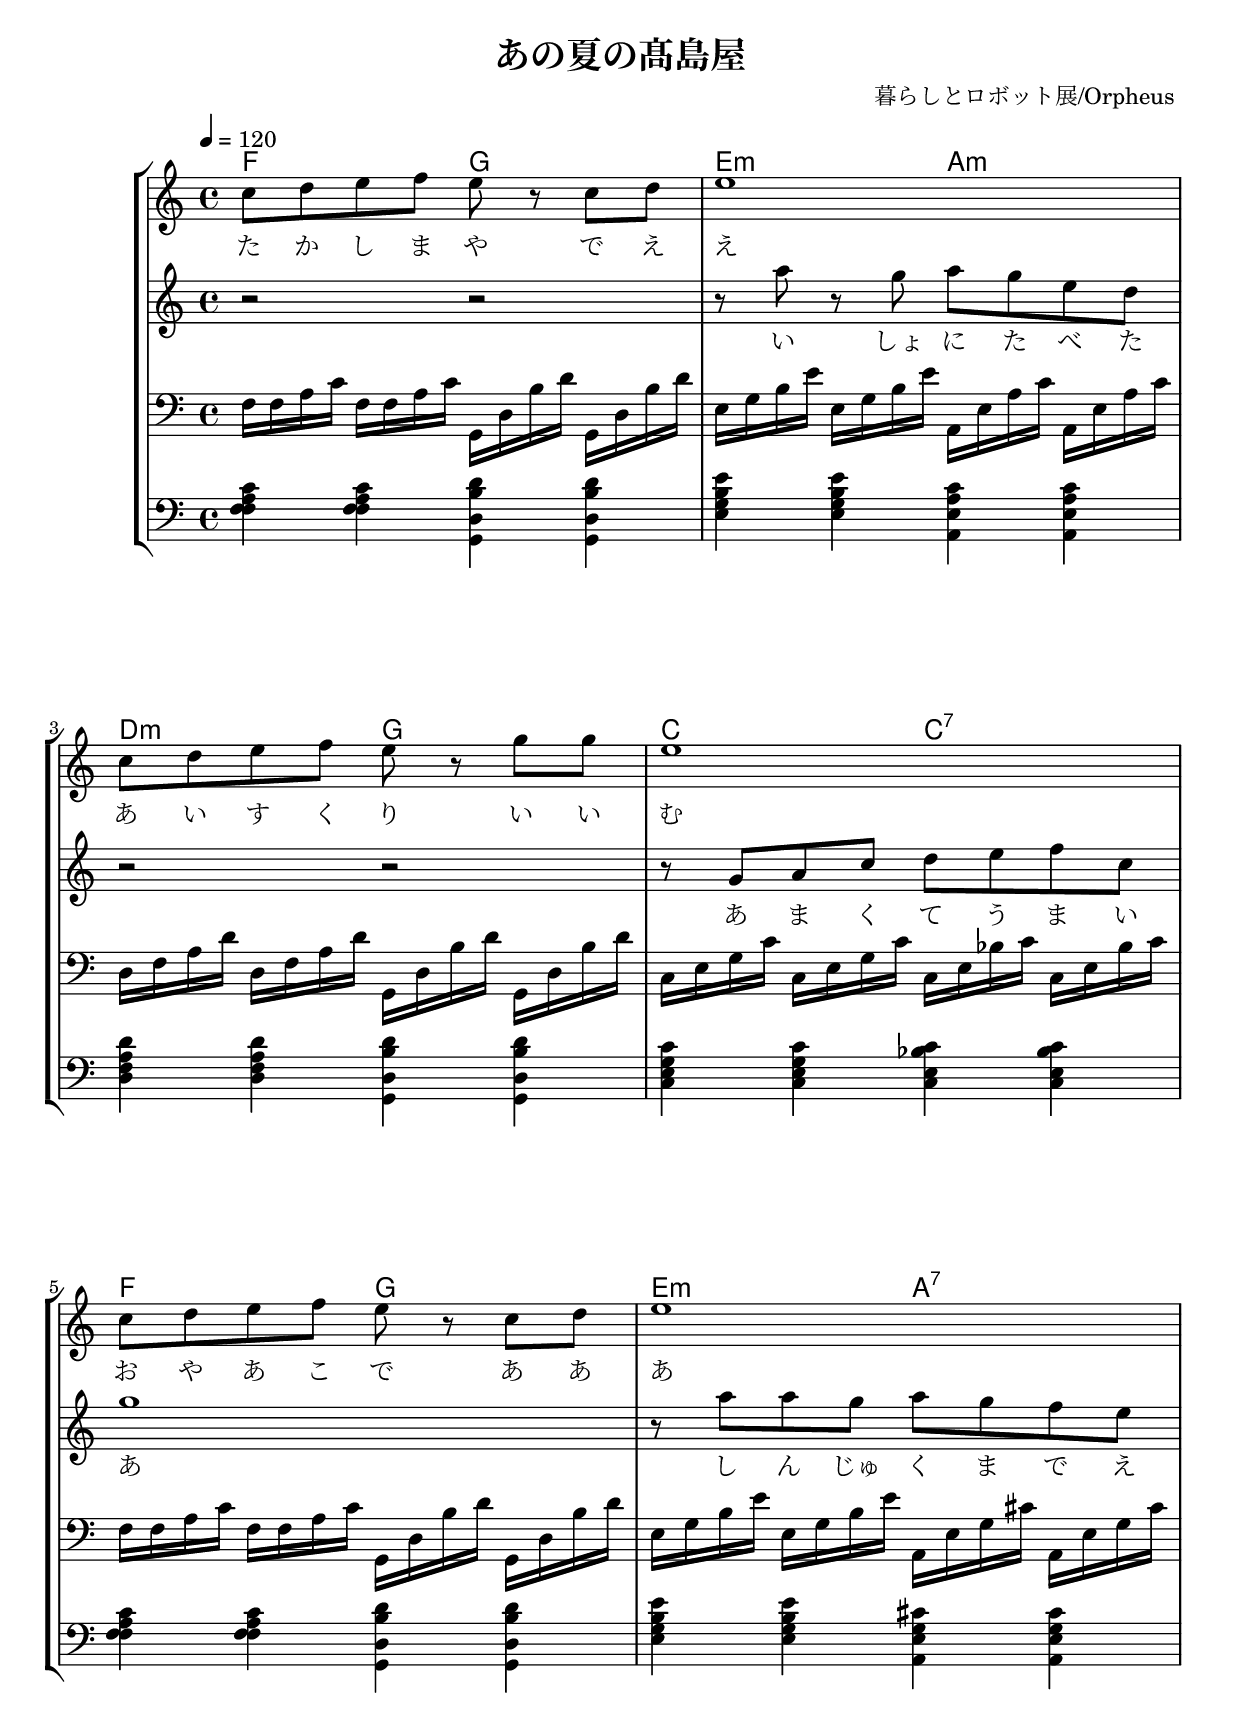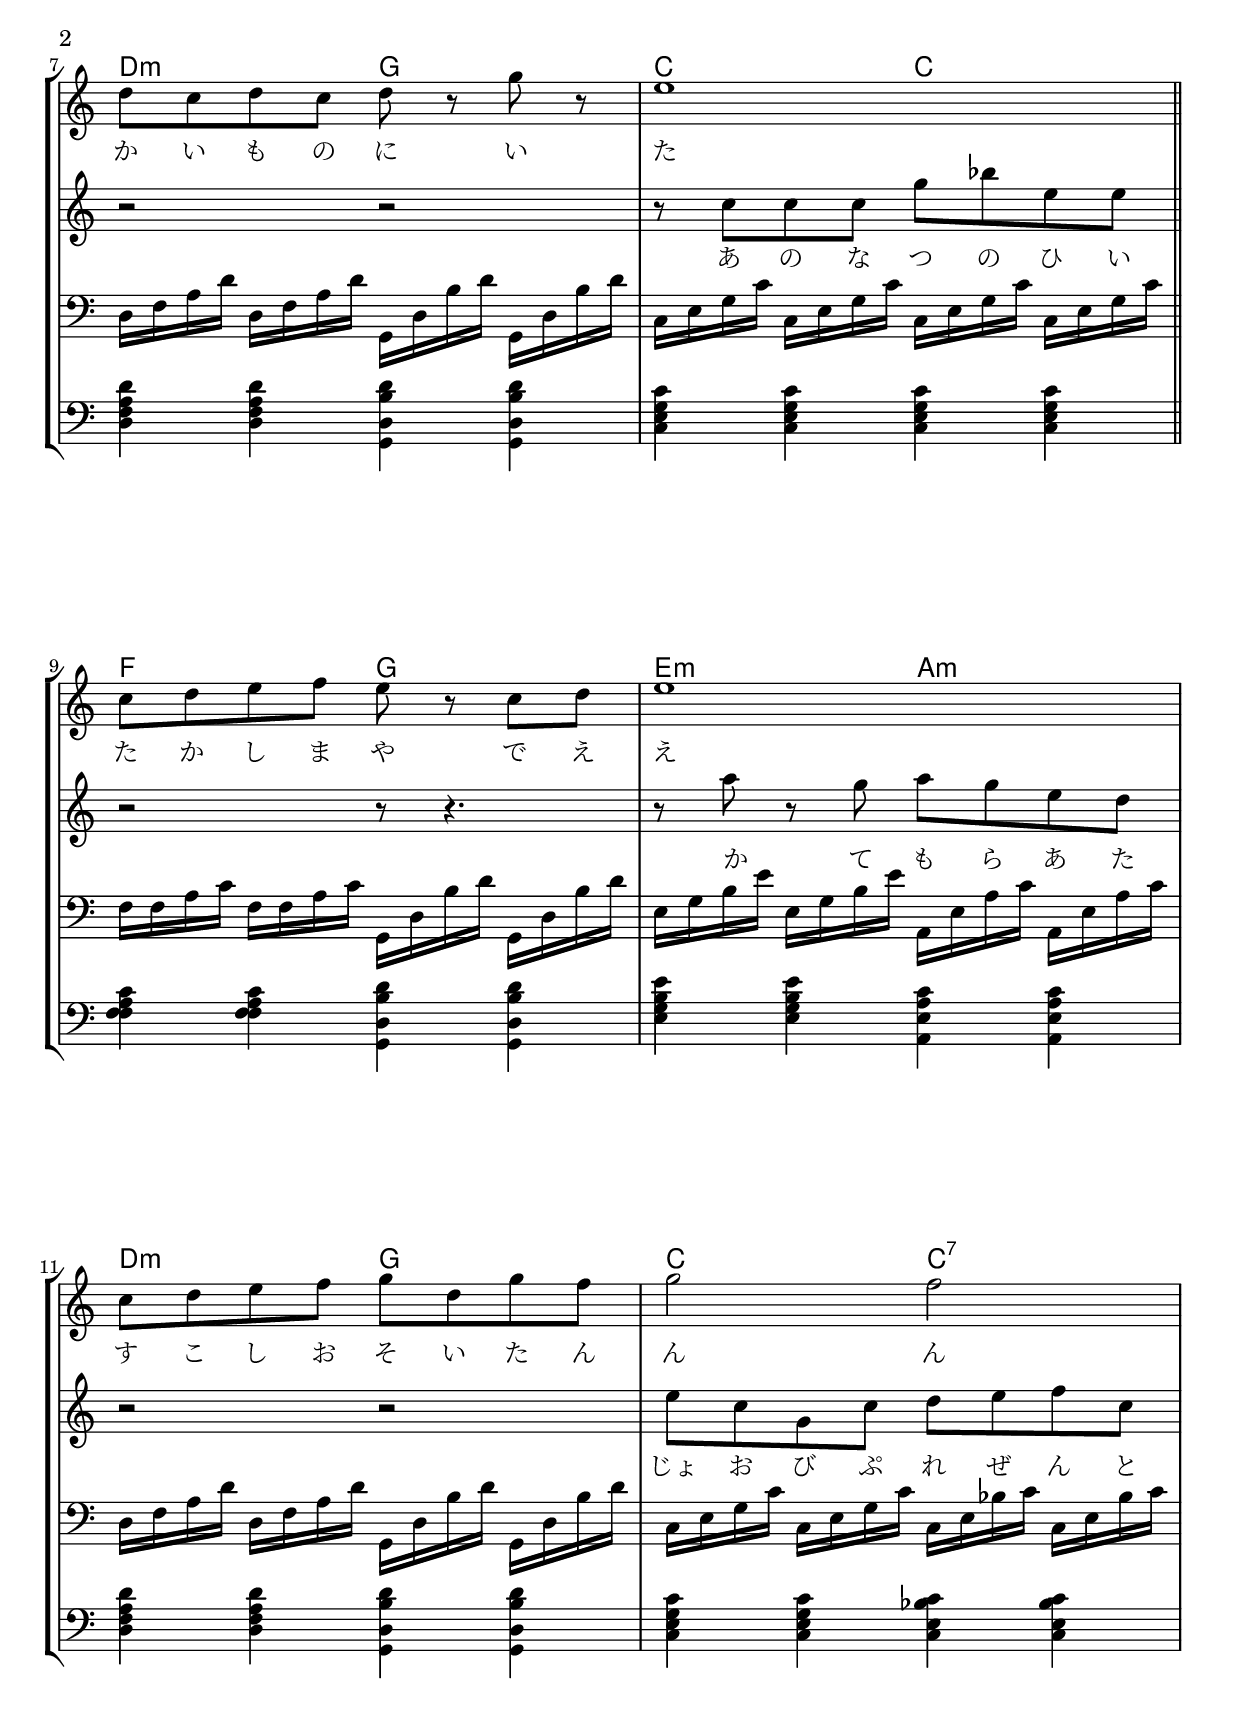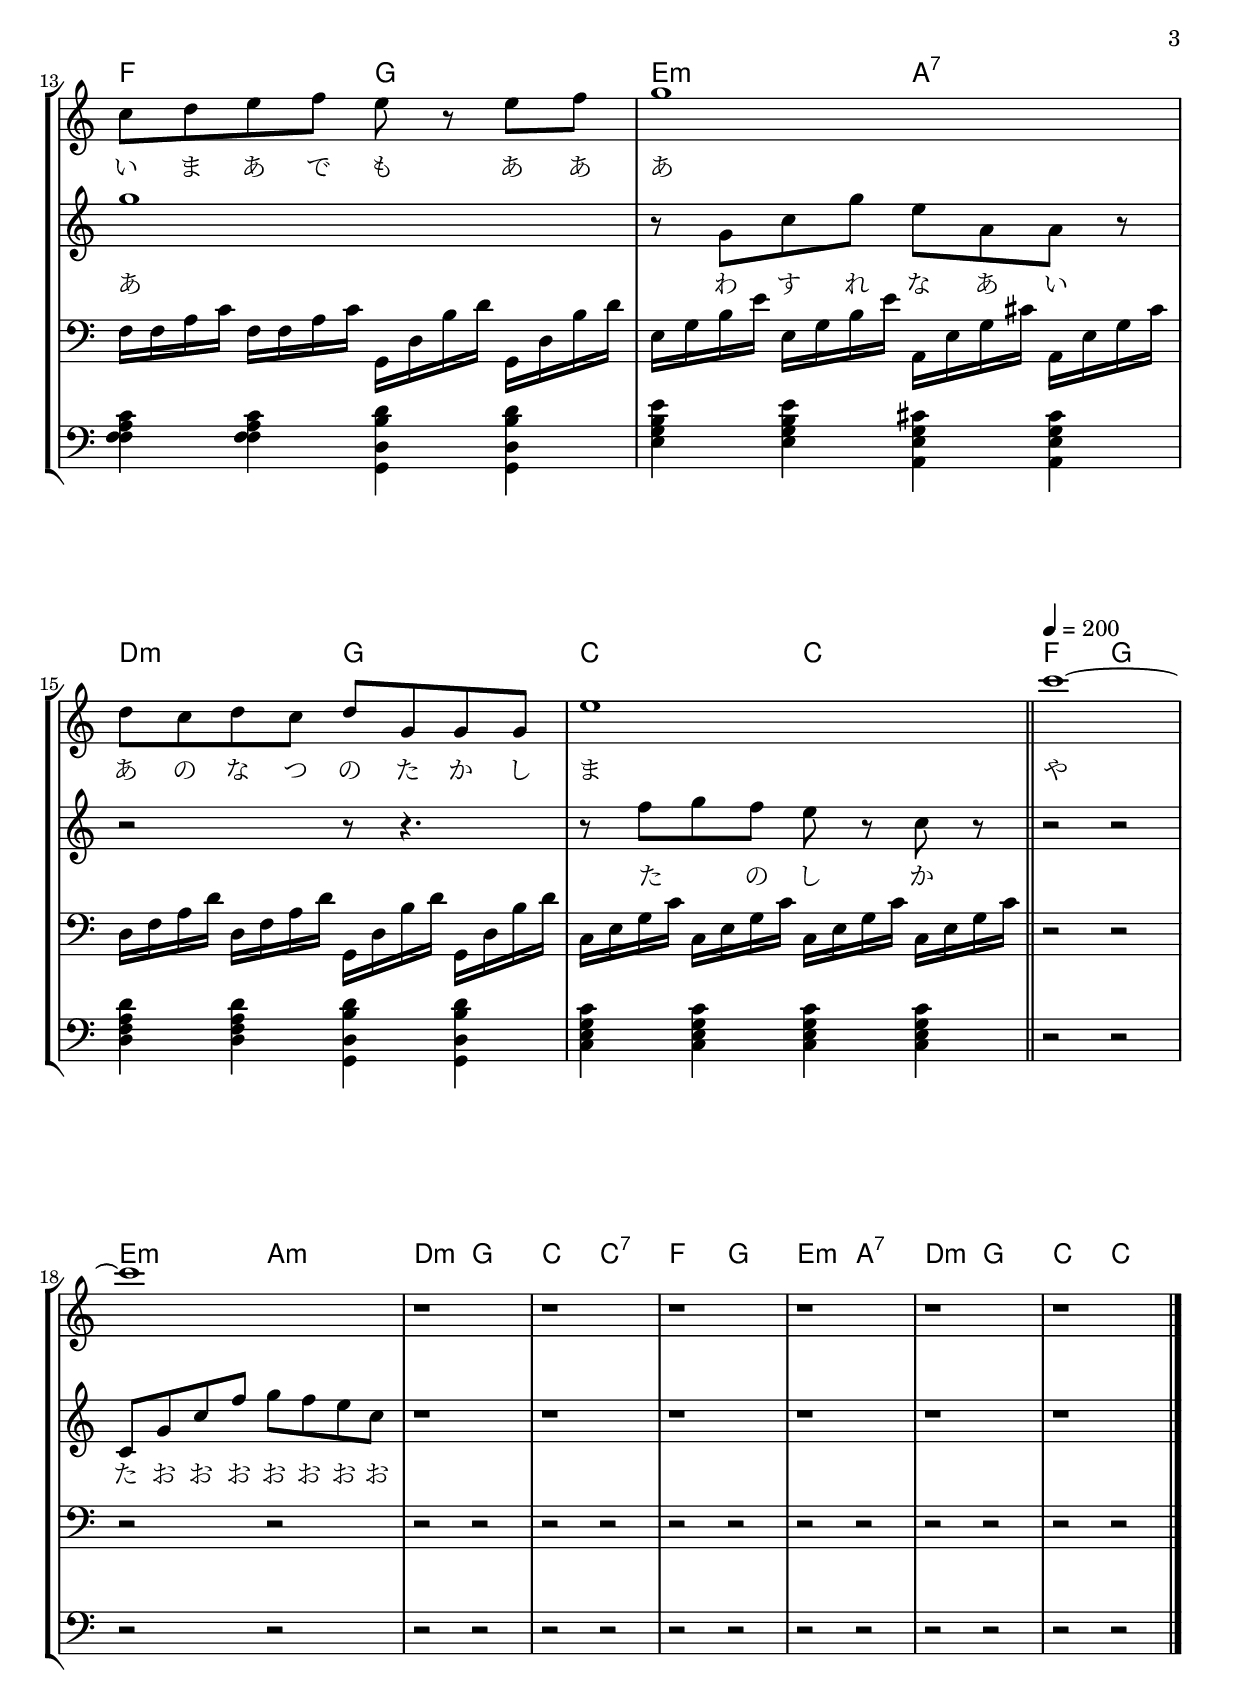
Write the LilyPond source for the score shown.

\version "2.12.1"

\header {
	title = \markup {あの夏の髙島屋}
	composer = \markup \center-column {"暮らしとロボット展/Orpheus "}
}

harmony = \chordmode {
	f2 g e:m a:m d:m g c c:7 f g e:m a:7 d:m g c c 

	f g e:m a:m d:m g c c:7 f g e:m a:7 d:m g c c 

	f g e:m a:m d:m g c c:7 f g e:m a:7 d:m g c c 
}

melody = {
	\set Staff.midiInstrument = #"mmi0.38"
		\key c \major
	\tempo 4 = 120
c''8  d''8  e''8  f''8  e''8  r8  c''8  d''8 
	e''1 
	c''8  d''8  e''8  f''8  e''8  r8  g''8  g''8 
	e''1 
	c''8  d''8  e''8  f''8  e''8  r8  c''8  d''8 
	e''1 
	d''8  c''8  d''8  c''8  d''8  r8  g''8  r8 
	e''1
	\set Staff.midiInstrument = #"mmi0.38"
	c''8  d''8  e''8  f''8  e''8  r8  c''8  d''8 
	e''1 
	c''8  d''8  e''8  f''8  g''8  d''8  g''8  f''8 
	g''2  f''2 
	c''8  d''8  e''8  f''8  e''8  r8  e''8  f''8 
	g''1 
	d''8  c''8  d''8  c''8  d''8  g'8  g'8  g'8 
	e''1
	\set Staff.midiInstrument = #"mmi0.38"
		\tempo 4 = 200
c'''1~ 
	c'''1
 	r1 r1 r1 r1 r1 r1 	\bar "|."
}

words = \lyricmode {
	た  か  し  ま  や  で  え  え  あ  い  す  く  り  い  い  む  お  や  あ  こ  で  あ  あ  あ  か  い  も  の  に  い  た  
	た  か  し  ま  や  で  え  え  す  こ  し  お  そ  い  た  ん  ん  ん  い  ま  あ  で  も  あ  あ  あ  あ  の  な  つ  の  た  か  し  ま  
	や  
}

secondmelody = {
	\set Staff.midiInstrument = #"mmi0.38"
		\key c \major
	\tempo 4 = 120
r2  r2 
	r8  a''8  r8  g''8  a''8  g''8  e''8  d''8 
	r2  r2 
	r8  g'8  a'8  c''8  d''8  e''8  f''8  c''8 
	g''1 
	r8  a''8  a''8  g''8  a''8  g''8  f''8  e''8 
	r2  r2 
	r8  c''8  c''8  c''8  g''8  bes''8  e''8  e''8
	\set Staff.midiInstrument = #"mmi0.38"
	r2~r8  r4. 
	r8  a''8  r8  g''8  a''8  g''8  e''8  d''8 
	r2  r2 
	e''8  c''8  g'8  c''8  d''8  e''8  f''8  c''8 
	g''1 
	r8  g'8  c''8  g''8  e''8  a'8  a'8  r8 
	r2~r8  r4. 
	r8  f''8  g''8  f''8  e''8  r8  c''8  r8
	\set Staff.midiInstrument = #"FX 3 (crystal)"
		\tempo 4 = 200
r2  r2 
	c'8  g'8  c''8  f''8  g''8  f''8  e''8  c''8 
	r1 
	r1
	r1 r1 r1 r1 	\bar "|."
}

secondwords = \lyricmode {
	い  しょ  に  た  べ  た  あ  ま  く  て  う  ま  い  あ  し  ん  じゅ  く  ま  で  え  あ  の  な  つ  の  ひ  い  
	か  て  も  ら  あ  た  じょ  お  び  ぷ  れ  ぜ  ん  と  あ  わ  す  れ  な  あ  い  た  の  し  か  た  
	お  お  お  お  お  お  お  お  
}

tempochange = {
	\tempo 4 = 120
	r1 | r1 | r1 | r1 | r1 | r1 | r1 | r1 \bar "||"
	\tempo 4 = 120
	r1 | r1 | r1 | r1 | r1 | r1 | r1 | r1 \bar "||"
	\tempo 4 = 200
	r1 | r1 | r1 | r1 | r1 | r1 | r1 | r1 \bar "|."
}

mainacc = {
	\clef bass
	\set Staff.midiInstrument = #"Brass Section"
	\key c \major
	\tempo 4 = 120
	f16 f a c' f f a c'
	g,16 d b d' g, d b d'
	e16 g b e' e g b e'
	a,16 e a c' a, e a c'
	d16 f a d' d f a d'
	g,16 d b d' g, d b d'
	c16 e g c' c e g c'
	c16 e bes c' c e bes c'
	f16 f a c' f f a c'
	g,16 d b d' g, d b d'
	e16 g b e' e g b e'
	a,16 e g cis' a, e g cis'
	d16 f a d' d f a d'
	g,16 d b d' g, d b d'
	c16 e g c' c e g c'
	c16 e g c' c e g c'
	\bar "||"

	\set Staff.midiInstrument = #"Brass Section"
	f16 f a c' f f a c'
	g,16 d b d' g, d b d'
	e16 g b e' e g b e'
	a,16 e a c' a, e a c'
	d16 f a d' d f a d'
	g,16 d b d' g, d b d'
	c16 e g c' c e g c'
	c16 e bes c' c e bes c'
	f16 f a c' f f a c'
	g,16 d b d' g, d b d'
	e16 g b e' e g b e'
	a,16 e g cis' a, e g cis'
	d16 f a d' d f a d'
	g,16 d b d' g, d b d'
	c16 e g c' c e g c'
	c16 e g c' c e g c'
	\bar "||"

	\set Staff.midiInstrument = #"Woodblock"
	\tempo 4 = 200
	r2
	r2
	r2
	r2
	r2
	r2
	r2
	r2
	r2
	r2
	r2
	r2
	r2
	r2
	r2
	r2
	\bar "|."
}

subacc = {
	\clef bass
	\set Staff.midiInstrument = #"FX 4 (atmosphere)"
	\key c \major
	\tempo 4 = 120
	<f f a c'>4 <f f a c'>4
	<g, d b d'>4 <g, d b d'>4
	<e g b e'>4 <e g b e'>4
	<a, e a c'>4 <a, e a c'>4
	<d f a d'>4 <d f a d'>4
	<g, d b d'>4 <g, d b d'>4
	<c e g c'>4 <c e g c'>4
	<c e bes c'>4 <c e bes c'>4
	<f f a c'>4 <f f a c'>4
	<g, d b d'>4 <g, d b d'>4
	<e g b e'>4 <e g b e'>4
	<a, e g cis'>4 <a, e g cis'>4
	<d f a d'>4 <d f a d'>4
	<g, d b d'>4 <g, d b d'>4
	<c e g c'>4 <c e g c'>4
	<c e g c'>4 <c e g c'>4
	\bar "||"

	\set Staff.midiInstrument = #"FX 4 (atmosphere)"
	<f f a c'>4 <f f a c'>4
	<g, d b d'>4 <g, d b d'>4
	<e g b e'>4 <e g b e'>4
	<a, e a c'>4 <a, e a c'>4
	<d f a d'>4 <d f a d'>4
	<g, d b d'>4 <g, d b d'>4
	<c e g c'>4 <c e g c'>4
	<c e bes c'>4 <c e bes c'>4
	<f f a c'>4 <f f a c'>4
	<g, d b d'>4 <g, d b d'>4
	<e g b e'>4 <e g b e'>4
	<a, e g cis'>4 <a, e g cis'>4
	<d f a d'>4 <d f a d'>4
	<g, d b d'>4 <g, d b d'>4
	<c e g c'>4 <c e g c'>4
	<c e g c'>4 <c e g c'>4
	\bar "||"

	\set Staff.midiInstrument = #"FX 4 (atmosphere)"
	\tempo 4 = 200
	r2
	r2
	r2
	r2
	r2
	r2
	r2
	r2
	r2
	r2
	r2
	r2
	r2
	r2
	r2
	r2
	\bar "|."
}

percA = {
	\drummode {
	r8 cymr16 cymr16 cymr8 cymr16 cymr16 cymr8 cymr16 cymr16 cymr8 cymr8  |cymr8 cymr16 cymr16 cymr8 cymr16 cymr16 cymr8 cymr16 cymr16 cymr8 cymr8  |cymr8 cymr16 cymr16 cymr8 cymr16 cymr16 cymr8 cymr16 cymr16 cymr8 cymr16 cymr16  |cymr8 cymr16 cymr16 cymr8 cymr16 cymr16 cymr8 cymr16 cymr16 cymr8 cymr8  |r8 cymr16 cymr16 cymr8 cymr16 cymr16 cymr8 cymr16 cymr16 cymr8 cymr8  |cymr8 cymr16 cymr16 cymr8 cymr16 cymr16 cymr8 cymr16 cymr16 cymr8 cymr8  |cymr8 cymr16 cymr16 cymr8 cymr16 cymr16 cymr8 cymr16 cymr16 cymr8 cymr16 cymr16  |cymr8 cymr16 cymr16 cymr8 cymr16 cymr16 cymr8 cymr16 cymr16 cymr8 cymr8  \bar "||"
	r8 cymr16 cymr16 cymr8 cymr16 cymr16 cymr8 cymr16 cymr16 cymr8 cymr8  |cymr8 cymr16 cymr16 cymr8 cymr16 cymr16 cymr8 cymr16 cymr16 cymr8 cymr8  |cymr8 cymr16 cymr16 cymr8 cymr16 cymr16 cymr8 cymr16 cymr16 cymr8 cymr16 cymr16  |cymr8 cymr16 cymr16 cymr8 cymr16 cymr16 cymr8 cymr16 cymr16 cymr8 cymr8  |r8 cymr16 cymr16 cymr8 cymr16 cymr16 cymr8 cymr16 cymr16 cymr8 cymr8  |cymr8 cymr16 cymr16 cymr8 cymr16 cymr16 cymr8 cymr16 cymr16 cymr8 cymr8  |cymr8 cymr16 cymr16 cymr8 cymr16 cymr16 cymr8 cymr16 cymr16 cymr8 cymr16 cymr16  |cymr8 cymr16 cymr16 cymr8 cymr16 cymr16 cymr8 cymr16 cymr16 cymr8 cymr8  \bar "||"
	r1 |r1 |r1 |r1 |r1 |r1 |r1 |r1 \bar "|."
	}
}

percB = {
	\drummode {
	r4 sn2 sn4  |r4 sn8 sn4. sn4  |r4 sn2 sn4  |r4 sn8 sn4. sn4  |r4 sn2 sn4  |r4 sn8 sn4. sn4  |r4 sn2 sn4  |r4 sn2 sn8 sn16 sn16  \bar "||"
	r4 sn2 sn4  |r4 sn8 sn4. sn4  |r4 sn2 sn4  |r4 sn8 sn4. sn4  |r4 sn2 sn4  |r4 sn8 sn4. sn4  |r4 sn2 sn4  |r4 sn2 sn8 sn16 sn16  \bar "||"
	r1 |r1 |r1 |r1 |r1 |r1 |r1 |r1 \bar "|."
	}
}

percC = {
	\drummode {
	bd8. bd16 bd8. bd16 bd8. bd16 bd8. bd16  |bd8. bd16 bd8. bd16 bd8. bd16 bd4  |bd8. bd16 bd8. bd16 bd8. bd16 bd8. bd16  |bd8. bd16 bd8. bd16 bd8. bd16 bd4  |bd8. bd16 bd8. bd16 bd8. bd16 bd8. bd16  |bd8. bd16 bd8. bd16 bd8. bd16 bd4  |bd8. bd16 bd8. bd16 bd8. bd16 bd8. bd16  |bd8. bd16 bd8. bd16 bd8. bd16 bd8. bd16  \bar "||"
	bd8. bd16 bd8. bd16 bd8. bd16 bd8. bd16  |bd8. bd16 bd8. bd16 bd8. bd16 bd4  |bd8. bd16 bd8. bd16 bd8. bd16 bd8. bd16  |bd8. bd16 bd8. bd16 bd8. bd16 bd4  |bd8. bd16 bd8. bd16 bd8. bd16 bd8. bd16  |bd8. bd16 bd8. bd16 bd8. bd16 bd4  |bd8. bd16 bd8. bd16 bd8. bd16 bd8. bd16  |bd8. bd16 bd8. bd16 bd8. bd16 bd8. bd16  \bar "||"
	r1 |r1 |r1 |r1 |r1 |r1 |r1 |r1 \bar "|."
	}
}

percD = {
	\drummode {
	r1  |r2 r16 tommh4. r16  |r1  |r2 r16 tommh4. r16  |r1  |r2 r16 tommh4. r16  |r1  |r4. tommh2 r8  \bar "||"
	r1  |r2 r16 tommh4. r16  |r1  |r2 r16 tommh4. r16  |r1  |r2 r16 tommh4. r16  |r1  |r4. tommh2 r8  \bar "||"
	r1 |r1 |r1 |r1 |r1 |r1 |r1 |r1 \bar "|."
	}
}

percE = {
	\drummode {
	r1  |r2. r8 toml8  |r1  |r2. r8 toml8  |r1  |r2. r8 toml8  |r1  |r2 r16 toml4. r16  \bar "||"
	r1  |r2. r8 toml8  |r1  |r2. r8 toml8  |r1  |r2. r8 toml8  |r1  |r2 r16 toml4. r16  \bar "||"
	r1 |r1 |r1 |r1 |r1 |r1 |r1 |r1 \bar "|."
	}
}

percF = {
	\drummode {
	cymc1  |r1 |r1 |r1 |cymc1  |r1 |r1 |r1 \bar "||"
	cymc1  |r1 |r1 |r1 |cymc1  |r1 |r1 |r1 \bar "||"
	r1 | r1 | r1 | r1 | r1 | r1 | r1 | r1 \bar "|."
	}
}

\score {
	<<
		\new StaffGroup <<
			\new ChordNames {\harmony}
			\new Voice = "melody" {\melody}
			\new Lyrics \lyricsto "melody" \words
			\new Voice = "secondmelody" {\secondmelody}
			\new Lyrics \lyricsto "secondmelody" \secondwords
			\new Staff = "mainacc" {\mainacc}
			\new Staff = "subacc" {\subacc}
		>>
	>>
	\layout { }
}
